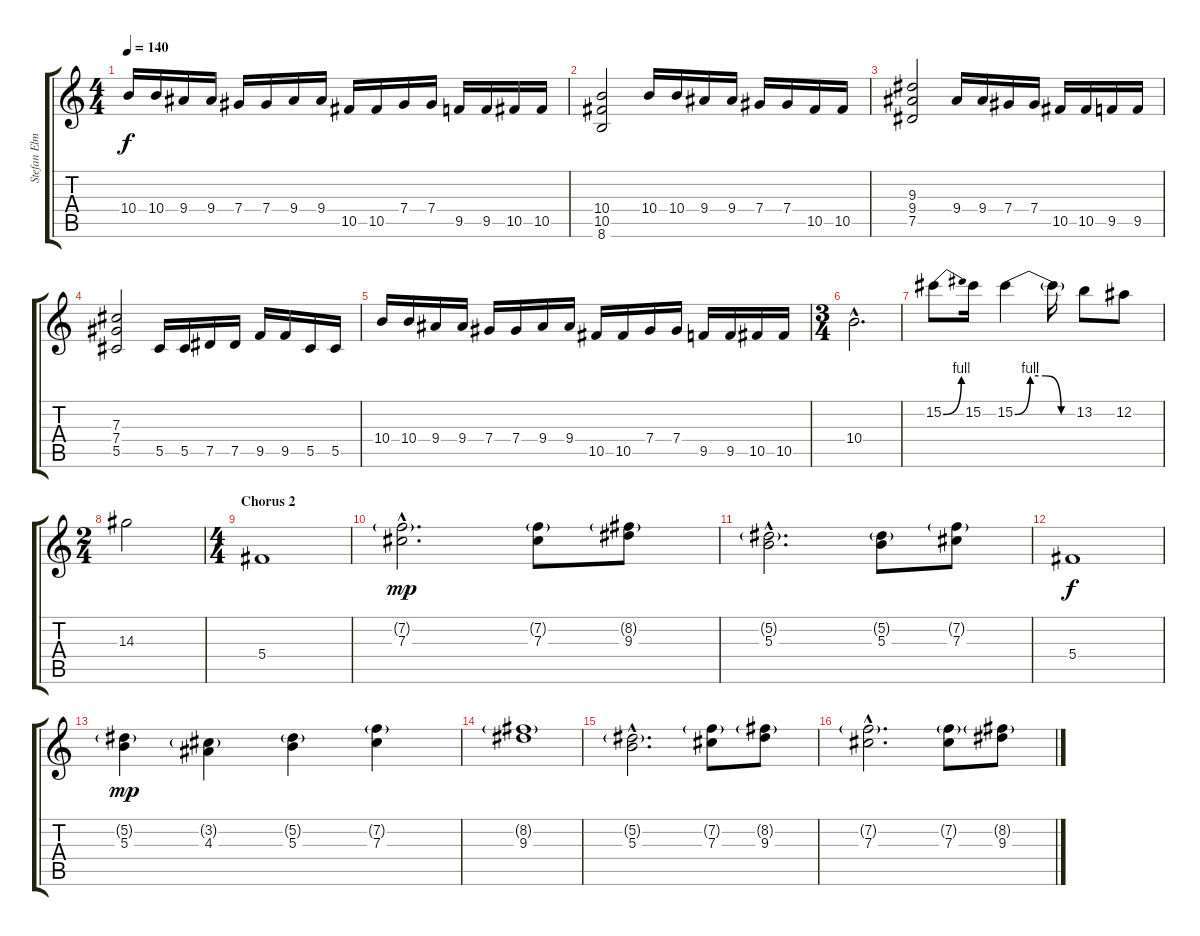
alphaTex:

\track ("Stefan Elmgren :: Guitar 1" "Stefan Elm") {instrument overdrivenguitar}
\staff {score tabs}
\tuning (Eb4 Bb3 Gb3 Db3 Ab2 Eb2) {hide}
\ts (4 4)
\tempo 140
\clef g2
\ks c
10.4.16{dy f} 10.4.16 9.4.16 9.4.16 7.4.16 7.4.16 9.4.16 9.4.16 10.5.16 10.5.16 7.4.16 7.4.16 9.5.16 9.5.16 10.5.16 10.5.16 |
(10.4 10.5 8.6).2 10.4.16 10.4.16 9.4.16 9.4.16 7.4.16 7.4.16 10.5.16 10.5.16 |
(9.3 9.4 7.5).2 9.4.16 9.4.16 7.4.16 7.4.16 10.5.16 10.5.16 9.5.16 9.5.16 |
(7.3 7.4 5.5).2 5.5.16 5.5.16 7.5.16 7.5.16 9.5.16 9.5.16 5.5.16 5.5.16 |
10.4.16 10.4.16 9.4.16 9.4.16 7.4.16 7.4.16 9.4.16 9.4.16 10.5.16 10.5.16 7.4.16 7.4.16 9.5.16 9.5.16 10.5.16 10.5.16 |
\ts (3 4)
10.4{hac}.2{d} |
15.2{be (bend 0 0 60 4)}.8 15.2.16 15.2{be (custom 0 0 15 4 30 4 45 0 60 0)}.4 15.2{t}.16 13.2.8 12.2.8 |
\ts (2 4)
14.3.2 |
\ts (4 4)
\section ("" "Chorus 2")
5.4.1 |
(7.2{g hac} 7.3{hac}).2{d dy mp} (7.2{g} 7.3).8 (8.2{g} 9.3).8 |
(5.2{g hac} 5.3{hac}).2{d} (5.2{g} 5.3).8 (7.2{g} 7.3).8 |
5.4.1{dy f} |
(5.2{g} 5.3).4{dy mp} (3.2{g} 4.3).4 (5.2{g} 5.3).4 (7.2{g} 7.3).4 |
(8.2{g} 9.3).1 |
(5.2{g hac} 5.3{hac}).2{d} (7.2{g} 7.3).8 (8.2{g} 9.3).8 |
(7.2{g hac} 7.3{hac}).2{d} (7.2{g} 7.3).8 (8.2{g} 9.3).8
